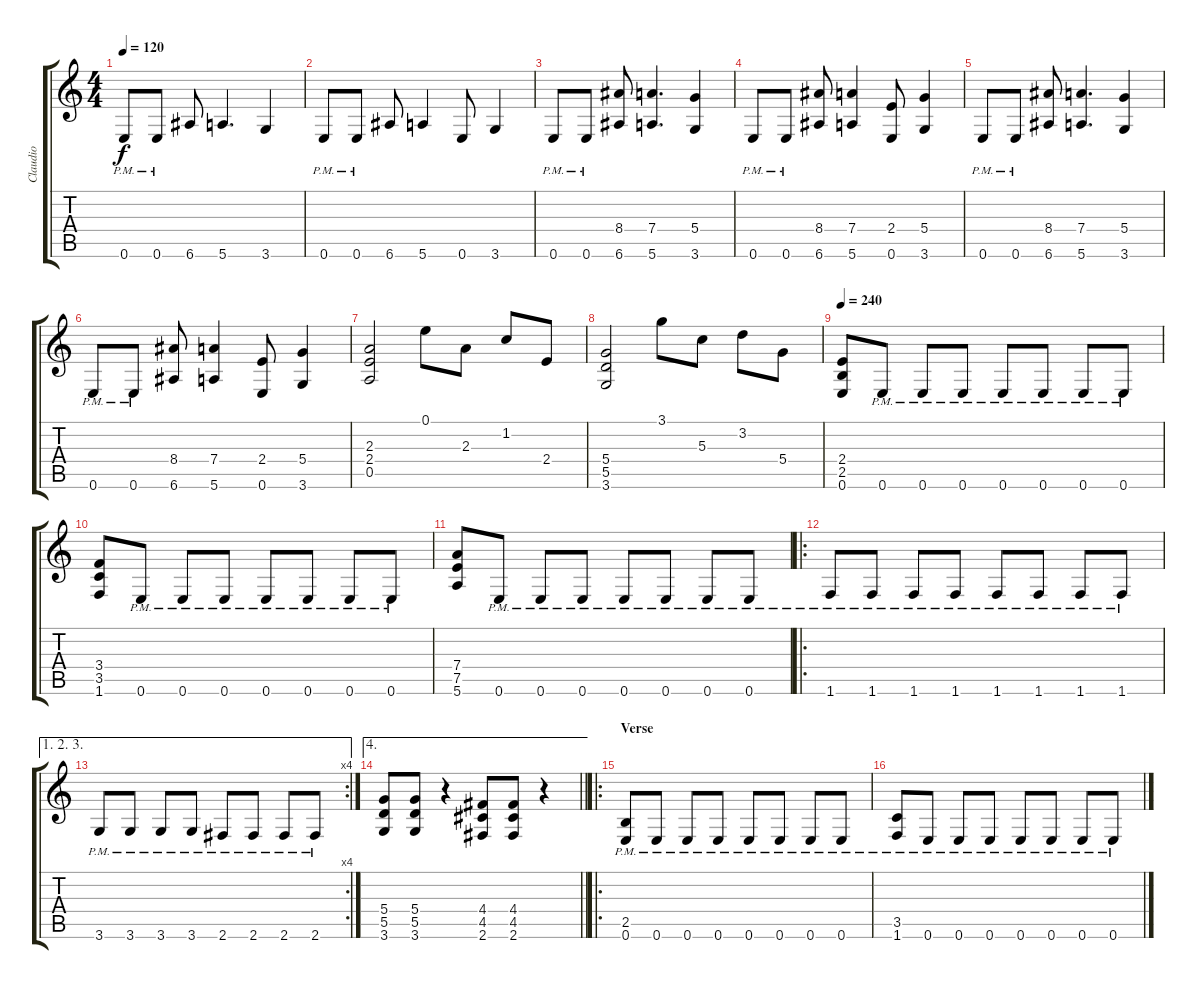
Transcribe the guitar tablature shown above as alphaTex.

\track ("Claudio" "Claudio") {instrument distortionguitar}
\staff {score tabs}
\tuning (E4 B3 G3 D3 A2 E2) {hide}
\ts (4 4)
\tempo 120
\clef g2
\ks c
0.6{pm}.8{dy f} 0.6{pm}.8 6.6.8 5.6.4{d} 3.6.4 |
0.6{pm}.8 0.6{pm}.8 6.6.8 5.6.4 0.6.8 3.6.4 |
0.6{pm}.8 0.6{pm}.8 (8.4 6.6).8 (7.4 5.6).4{d} (5.4 3.6).4 |
0.6{pm}.8 0.6{pm}.8 (8.4 6.6).8 (7.4 5.6).4 (2.4 0.6).8 (5.4 3.6).4 |
0.6{pm}.8 0.6{pm}.8 (8.4 6.6).8 (7.4 5.6).4{d} (5.4 3.6).4 |
0.6{pm}.8 0.6{pm}.8 (8.4 6.6).8 (7.4 5.6).4 (2.4 0.6).8 (5.4 3.6).4 |
(2.3 2.4 0.5).2 0.1.8 2.3.8 1.2.8 2.4.8 |
(5.4 5.5 3.6).2 3.1.8 5.3.8 3.2.8 5.4.8 |
\tempo 240
(2.4 2.5 0.6).8 0.6{pm}.8 0.6{pm}.8 0.6{pm}.8 0.6{pm}.8 0.6{pm}.8 0.6{pm}.8 0.6{pm}.8 |
(3.4 3.5 1.6).8 0.6{pm}.8 0.6{pm}.8 0.6{pm}.8 0.6{pm}.8 0.6{pm}.8 0.6{pm}.8 0.6{pm}.8 |
(7.4 7.5 5.6).8 0.6{pm}.8 0.6{pm}.8 0.6{pm}.8 0.6{pm}.8 0.6{pm}.8 0.6{pm}.8 0.6{pm}.8 |
\ro
1.6{pm}.8 1.6{pm}.8 1.6{pm}.8 1.6{pm}.8 1.6{pm}.8 1.6{pm}.8 1.6{pm}.8 1.6{pm}.8 |
\ae (1 2 3)
\rc 4
3.6{pm}.8 3.6{pm}.8 3.6{pm}.8 3.6{pm}.8 2.6{pm}.8 2.6{pm}.8 2.6{pm}.8 2.6{pm}.8 |
\ae 4
\barLineRight lightlight
(5.4 5.5 3.6).8 (5.4 5.5 3.6).8 r.4 (4.4 4.5 2.6).8 (4.4 4.5 2.6).8 r.4 |
\ro
\section ("" "Verse")
(2.5{pm} 0.6{pm}).8 0.6{pm}.8 0.6{pm}.8 0.6{pm}.8 0.6{pm}.8 0.6{pm}.8 0.6{pm}.8 0.6{pm}.8 |
(3.5{pm} 1.6{pm}).8 0.6{pm}.8 0.6{pm}.8 0.6{pm}.8 0.6{pm}.8 0.6{pm}.8 0.6{pm}.8 0.6{pm}.8
